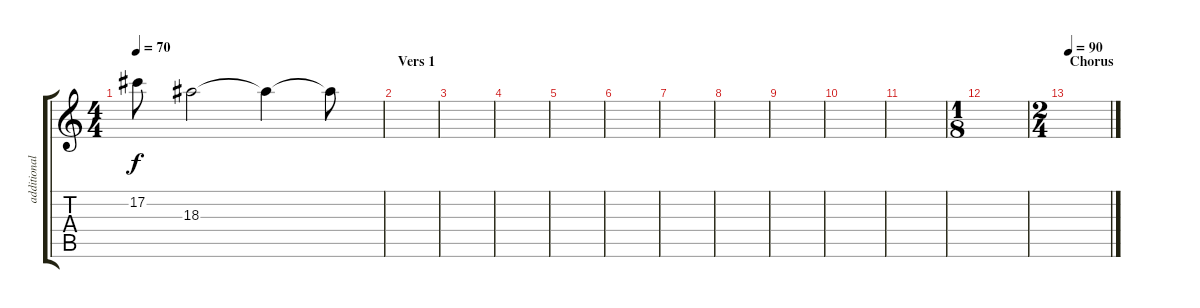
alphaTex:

\track ("additional guitar" "additional") {instrument acousticguitarsteel}
\staff {score tabs}
\tuning (Db4 Ab3 E3 B2 Gb2 B1) {hide}
\ts (4 4)
\tempo 70
\clef g2
\ks c
17.2.8{dy f} 18.3.2 18.3{t}.4 18.3{t}.8 |
\section ("" "Vers 1")
|
|
|
|
|
|
|
|
|
|
\ts (1 8)
|
\ts (2 4)
\section ("" "Chorus")
\tempo 90
